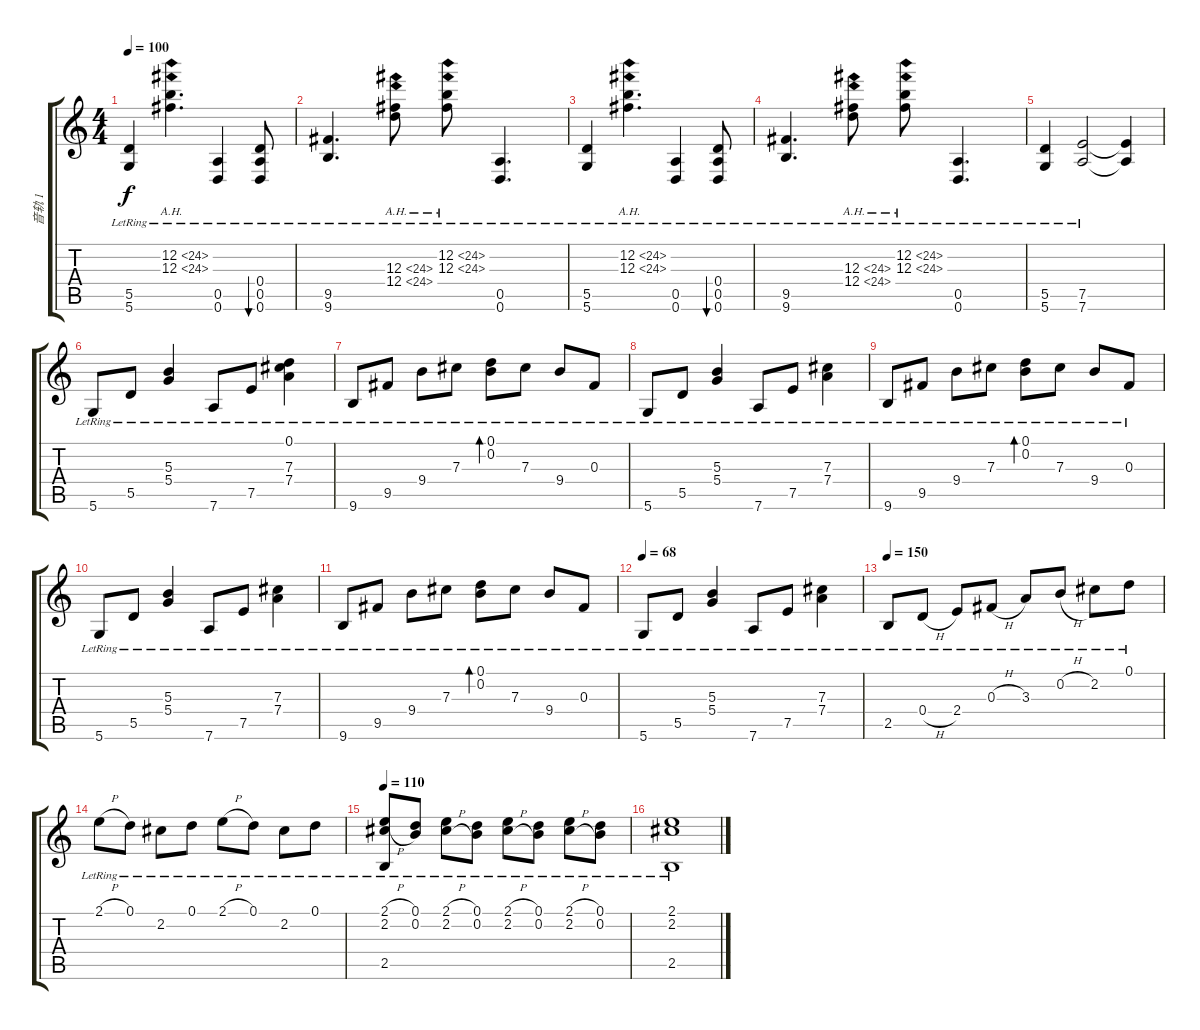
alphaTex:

\track ("音轨 1" "音轨 1") {instrument acousticguitarnylon}
\staff {score tabs}
\tuning (D4 B3 Gb3 D3 A2 D2) {hide}
\ts (4 4)
\tempo 100
\clef g2
\ks c
(5.5{lr} 5.6{lr}).4{dy f} (12.2{ah 12 lr} 12.3{ah 12 lr}).4{d} (0.5{lr} 0.6{lr}).4 (0.4{lr} 0.5{lr} 0.6{lr}).8{bu 480} |
(9.5{lr} 9.6{lr}).4{d} (12.3{ah 12 lr} 12.4{ah 12 lr}).8 (12.2{ah 12 lr} 12.3{ah 12 lr}).8 (0.5{lr} 0.6{lr}).4{d} |
(5.5{lr} 5.6{lr}).4 (12.2{ah 12 lr} 12.3{ah 12 lr}).4{d} (0.5{lr} 0.6{lr}).4 (0.4{lr} 0.5{lr} 0.6{lr}).8{bu 480} |
(9.5{lr} 9.6{lr}).4{d} (12.3{ah 12 lr} 12.4{ah 12 lr}).8 (12.2{ah 12 lr} 12.3{ah 12 lr}).8 (0.5{lr} 0.6{lr}).4{d} |
(5.5{lr} 5.6{lr}).4 (7.5{lr} 7.6{lr}).2 (7.5{t} 7.6{t}).4 |
5.6{lr}.8 5.5{lr}.8 (5.3{lr} 5.4{lr}).4 7.6{lr}.8 7.5{lr}.8 (0.1 7.3{lr} 7.4{lr}).4 |
9.6{lr}.8 9.5{lr}.8 9.4{lr}.8 7.3{lr}.8 (0.1{lr} 0.2{lr}).8{bd 480} 7.3{lr}.8 9.4{lr}.8 0.3{lr}.8 |
5.6{lr}.8 5.5{lr}.8 (5.3{lr} 5.4{lr}).4 7.6{lr}.8 7.5{lr}.8 (7.3{lr} 7.4{lr}).4 |
9.6{lr}.8 9.5{lr}.8 9.4{lr}.8 7.3{lr}.8 (0.1{lr} 0.2{lr}).8{bd 480} 7.3{lr}.8 9.4{lr}.8 0.3{lr}.8 |
5.6{lr}.8 5.5{lr}.8 (5.3{lr} 5.4{lr}).4 7.6{lr}.8 7.5{lr}.8 (7.3{lr} 7.4{lr}).4 |
9.6{lr}.8 9.5{lr}.8 9.4{lr}.8 7.3{lr}.8 (0.1{lr} 0.2{lr}).8{bd 480} 7.3{lr}.8 9.4{lr}.8 0.3{lr}.8 |
\tempo 68
5.6{lr}.8 5.5{lr}.8 (5.3{lr} 5.4{lr}).4 7.6{lr}.8 7.5{lr}.8 (7.3{lr} 7.4{lr}).4 |
\tempo 150
2.5{lr}.8 0.4{h lr}.8 2.4{lr}.8 0.3{h lr}.8 3.3{lr}.8 0.2{h lr}.8 2.2{lr}.8 0.1{lr}.8 |
2.1{h lr}.8 0.1{lr}.8 2.2{lr}.8 0.1{lr}.8 2.1{h lr}.8 0.1{lr}.8 2.2{lr}.8 0.1{lr}.8 |
\tempo 110
(2.1{h lr} 2.2{h lr} 2.5{lr}).8 (0.1{lr} 0.2{lr}).8 (2.1{h lr} 2.2{h lr}).8 (0.1{lr} 0.2{lr}).8 (2.1{h lr} 2.2{h lr}).8 (0.1{lr} 0.2{lr}).8 (2.1{h lr} 2.2{h lr}).8 (0.1{lr} 0.2{lr}).8 |
(2.1{lr} 2.2{lr} 2.5{lr}).1
